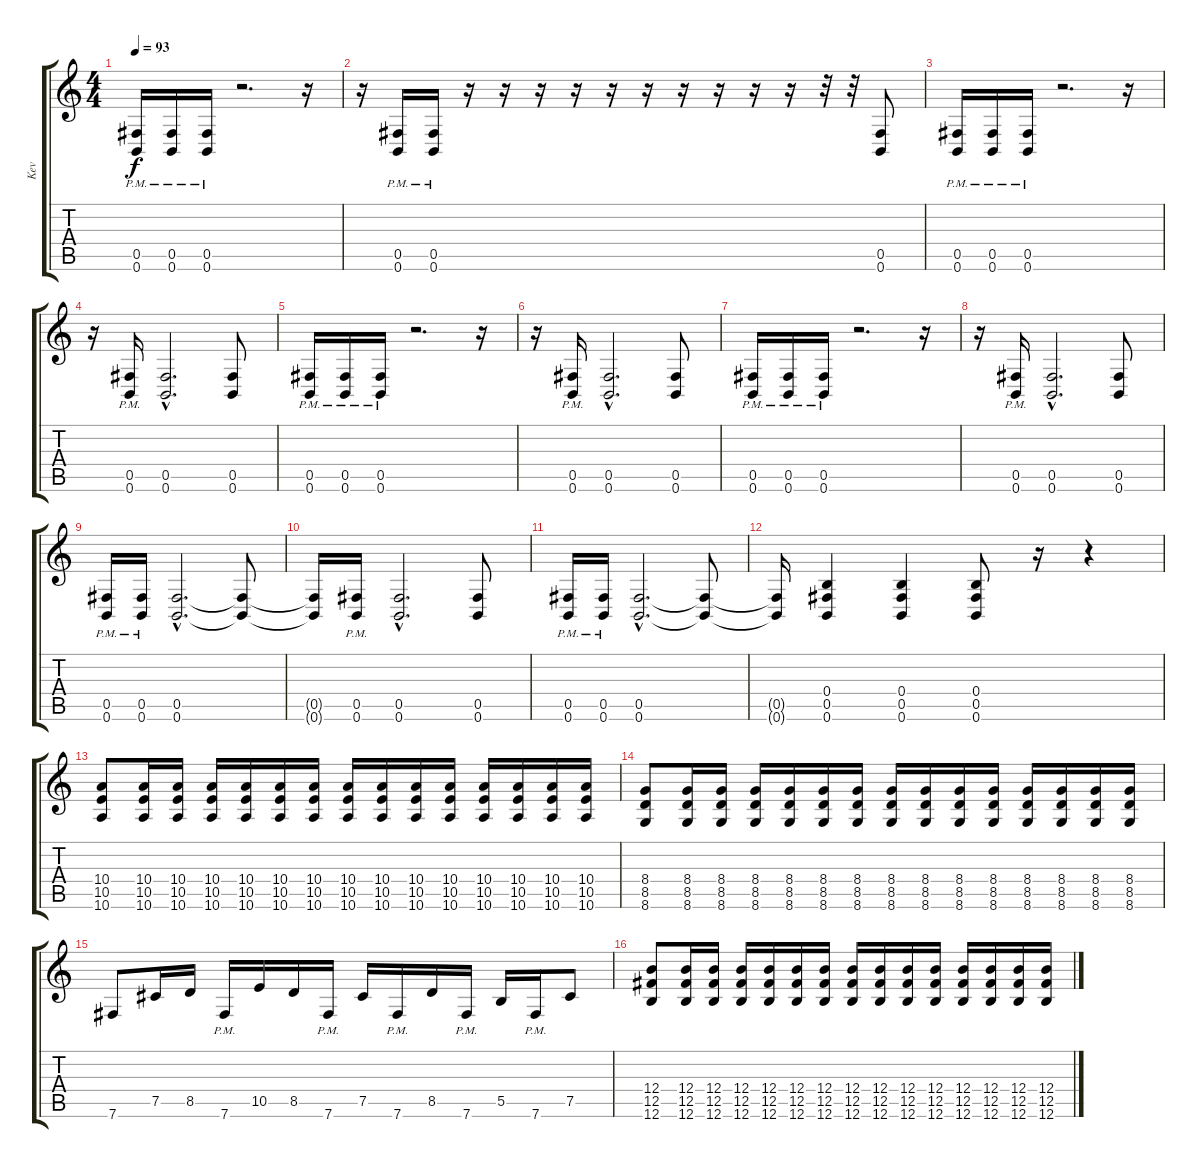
\track ("Kev" "Kev") {instrument distortionguitar}
\staff {score tabs}
\tuning (Db4 Ab3 E3 B2 Gb2 B1) {hide}
\ts (4 4)
\tempo 93
\clef g2
\ks c
(0.5{pm} 0.6{pm}).16{dy f} (0.5{pm} 0.6{pm}).16 (0.5{pm} 0.6{pm}).16 r.2{d} r.16 |
r.16 (0.5{pm} 0.6{pm}).16 (0.5 0.6{pm}).16 r.16 r.16 r.16 r.16 r.16 r.16 r.16 r.16 r.16 r.16 r.32 r.32 (0.5 0.6).8 |
(0.5{pm} 0.6{pm}).16 (0.5{pm} 0.6{pm}).16 (0.5{pm} 0.6{pm}).16 r.2{d} r.16 |
r.16 (0.5{pm} 0.6{pm}).16{balance 8} (0.5{hac} 0.6{hac}).2{d} (0.5 0.6).8 |
(0.5{pm} 0.6{pm}).16 (0.5{pm} 0.6{pm}).16 (0.5{pm} 0.6{pm}).16 r.2{d} r.16 |
r.16 (0.5{pm} 0.6{pm}).16 (0.5{hac} 0.6{hac}).2{d} (0.5 0.6).8 |
(0.5{pm} 0.6{pm}).16 (0.5{pm} 0.6{pm}).16 (0.5{pm} 0.6{pm}).16 r.2{d} r.16 |
r.16 (0.5{pm} 0.6{pm}).16{balance 16} (0.5{hac} 0.6{hac}).2{d} (0.5 0.6).8 |
(0.5{pm} 0.6{pm}).16 (0.5{pm} 0.6{pm}).16 (0.5{hac} 0.6{hac}).2{d} (0.5{t} 0.6{t}).8 |
(0.5{t} 0.6{t}).16 (0.5{pm} 0.6{pm}).16 (0.5{hac} 0.6{hac}).2{d} (0.5 0.6).8 |
(0.5{pm} 0.6{pm}).16 (0.5{pm} 0.6{pm}).16 (0.5{hac} 0.6{hac}).2{d} (0.5{t} 0.6{t}).8 |
(0.5{t} 0.6{t}).16 (0.4 0.5 0.6).4 (0.4 0.5 0.6).4 (0.4 0.5 0.6).8 r.16 r.4 |
(10.4 10.5 10.6).8 (10.4 10.5 10.6).16 (10.4 10.5 10.6).16 (10.4 10.5 10.6).16 (10.4 10.5 10.6).16 (10.4 10.5 10.6).16 (10.4 10.5 10.6).16 (10.4 10.5 10.6).16 (10.4 10.5 10.6).16 (10.4 10.5 10.6).16 (10.4 10.5 10.6).16 (10.4 10.5 10.6).16 (10.4 10.5 10.6).16 (10.4 10.5 10.6).16 (10.4 10.5 10.6).16 |
(8.4 8.5 8.6).8 (8.4 8.5 8.6).16 (8.4 8.5 8.6).16 (8.4 8.5 8.6).16 (8.4 8.5 8.6).16 (8.4 8.5 8.6).16 (8.4 8.5 8.6).16 (8.4 8.5 8.6).16 (8.4 8.5 8.6).16 (8.4 8.5 8.6).16 (8.4 8.5 8.6).16 (8.4 8.5 8.6).16 (8.4 8.5 8.6).16 (8.4 8.5 8.6).16 (8.4 8.5 8.6).16 |
7.6.8 7.5.16 8.5.16 7.6{pm}.16 10.5.16 8.5.16 7.6{pm}.16 7.5.16 7.6{pm}.16 8.5.16 7.6{pm}.16 5.5.16 7.6{pm}.16 7.5.8 |
(12.4 12.5 12.6).8 (12.4 12.5 12.6).16 (12.4 12.5 12.6).16 (12.4 12.5 12.6).16 (12.4 12.5 12.6).16 (12.4 12.5 12.6).16 (12.4 12.5 12.6).16 (12.4 12.5 12.6).16 (12.4 12.5 12.6).16 (12.4 12.5 12.6).16 (12.4 12.5 12.6).16 (12.4 12.5 12.6).16 (12.4 12.5 12.6).16 (12.4 12.5 12.6).16 (12.4 12.5 12.6).16
